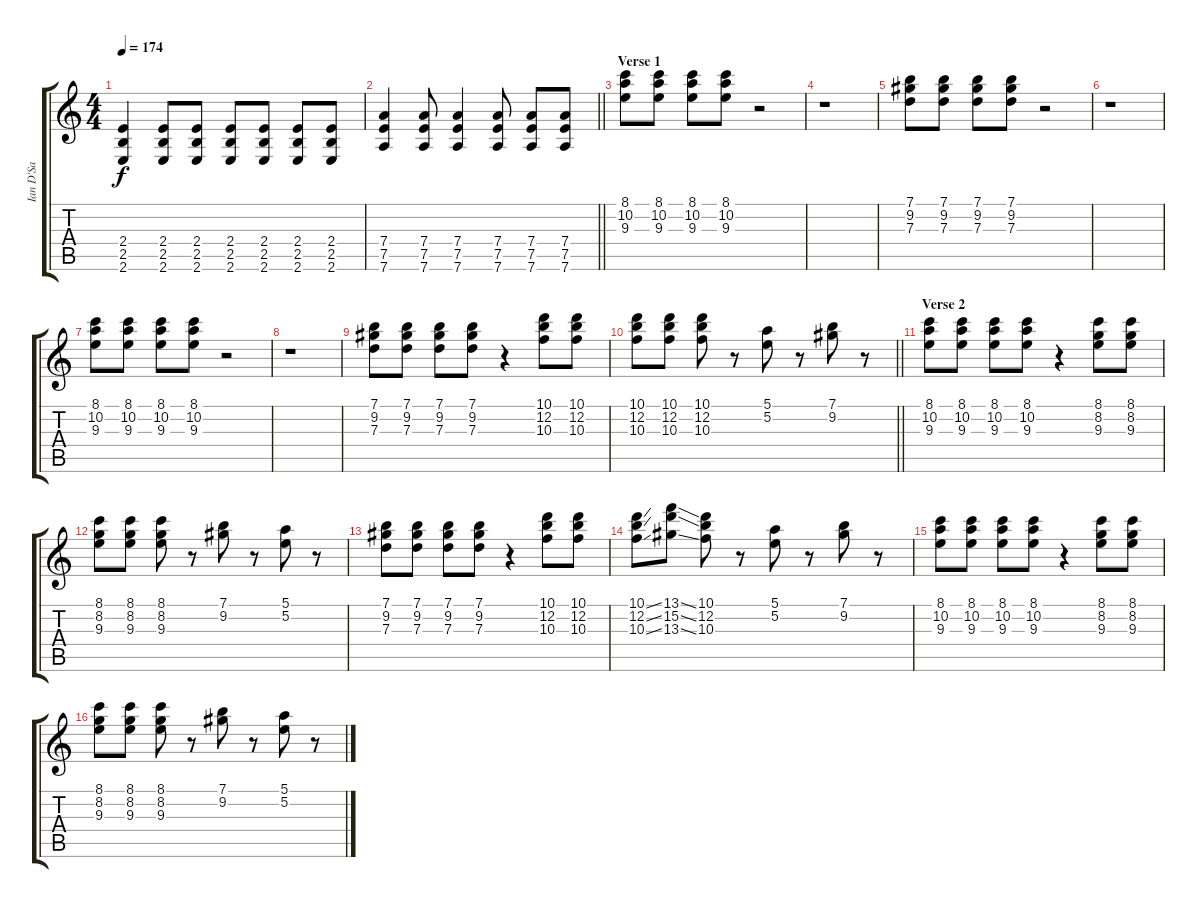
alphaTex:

\track ("Ian D'Sa" "Ian D'Sa") {instrument distortionguitar}
\staff {score tabs}
\tuning (E4 B3 G3 D3 A2 D2) {hide}
\ts (4 4)
\tempo 174
\clef g2
\ks c
(2.4 2.5 2.6).4{dy f} (2.4 2.5 2.6).8 (2.4 2.5 2.6).8 (2.4 2.5 2.6).8 (2.4 2.5 2.6).8 (2.4 2.5 2.6).8 (2.4 2.5 2.6).8 |
\barLineRight lightlight
(7.4 7.5 7.6).4 (7.4 7.5 7.6).8 (7.4 7.5 7.6).4 (7.4 7.5 7.6).8 (7.4 7.5 7.6).8 (7.4 7.5 7.6).8 |
\section ("" "Verse 1")
(8.1 10.2 9.3).8 (8.1 10.2 9.3).8 (8.1 10.2 9.3).8 (8.1 10.2 9.3).8 r.2 |
r.1 |
(7.1 9.2 7.3).8 (7.1 9.2 7.3).8 (7.1 9.2 7.3).8 (7.1 9.2 7.3).8 r.2 |
r.1 |
(8.1 10.2 9.3).8 (8.1 10.2 9.3).8 (8.1 10.2 9.3).8 (8.1 10.2 9.3).8 r.2 |
r.1 |
(7.1 9.2 7.3).8 (7.1 9.2 7.3).8 (7.1 9.2 7.3).8 (7.1 9.2 7.3).8 r.4 (10.1 12.2 10.3).8 (10.1 12.2 10.3).8 |
\barLineRight lightlight
(10.1 12.2 10.3).8 (10.1 12.2 10.3).8 (10.1 12.2 10.3).8 r.8 (5.1 5.2).8 r.8 (7.1 9.2).8 r.8 |
\section ("" "Verse 2")
(8.1 10.2 9.3).8 (8.1 10.2 9.3).8 (8.1 10.2 9.3).8 (8.1 10.2 9.3).8 r.4 (8.1 8.2 9.3).8 (8.1 8.2 9.3).8 |
(8.1 8.2 9.3).8 (8.1 8.2 9.3).8 (8.1 8.2 9.3).8 r.8 (7.1 9.2).8 r.8 (5.1 5.2).8 r.8 |
(7.1 9.2 7.3).8 (7.1 9.2 7.3).8 (7.1 9.2 7.3).8 (7.1 9.2 7.3).8 r.4 (10.1 12.2 10.3).8 (10.1 12.2 10.3).8 |
(10.1{ss} 12.2{ss} 10.3{ss}).8 (13.1{ss} 15.2{ss} 13.3{ss}).8 (10.1 12.2 10.3).8 r.8 (5.1 5.2).8 r.8 (7.1 9.2).8 r.8 |
(8.1 10.2 9.3).8 (8.1 10.2 9.3).8 (8.1 10.2 9.3).8 (8.1 10.2 9.3).8 r.4 (8.1 8.2 9.3).8 (8.1 8.2 9.3).8 |
(8.1 8.2 9.3).8 (8.1 8.2 9.3).8 (8.1 8.2 9.3).8 r.8 (7.1 9.2).8 r.8 (5.1 5.2).8 r.8
